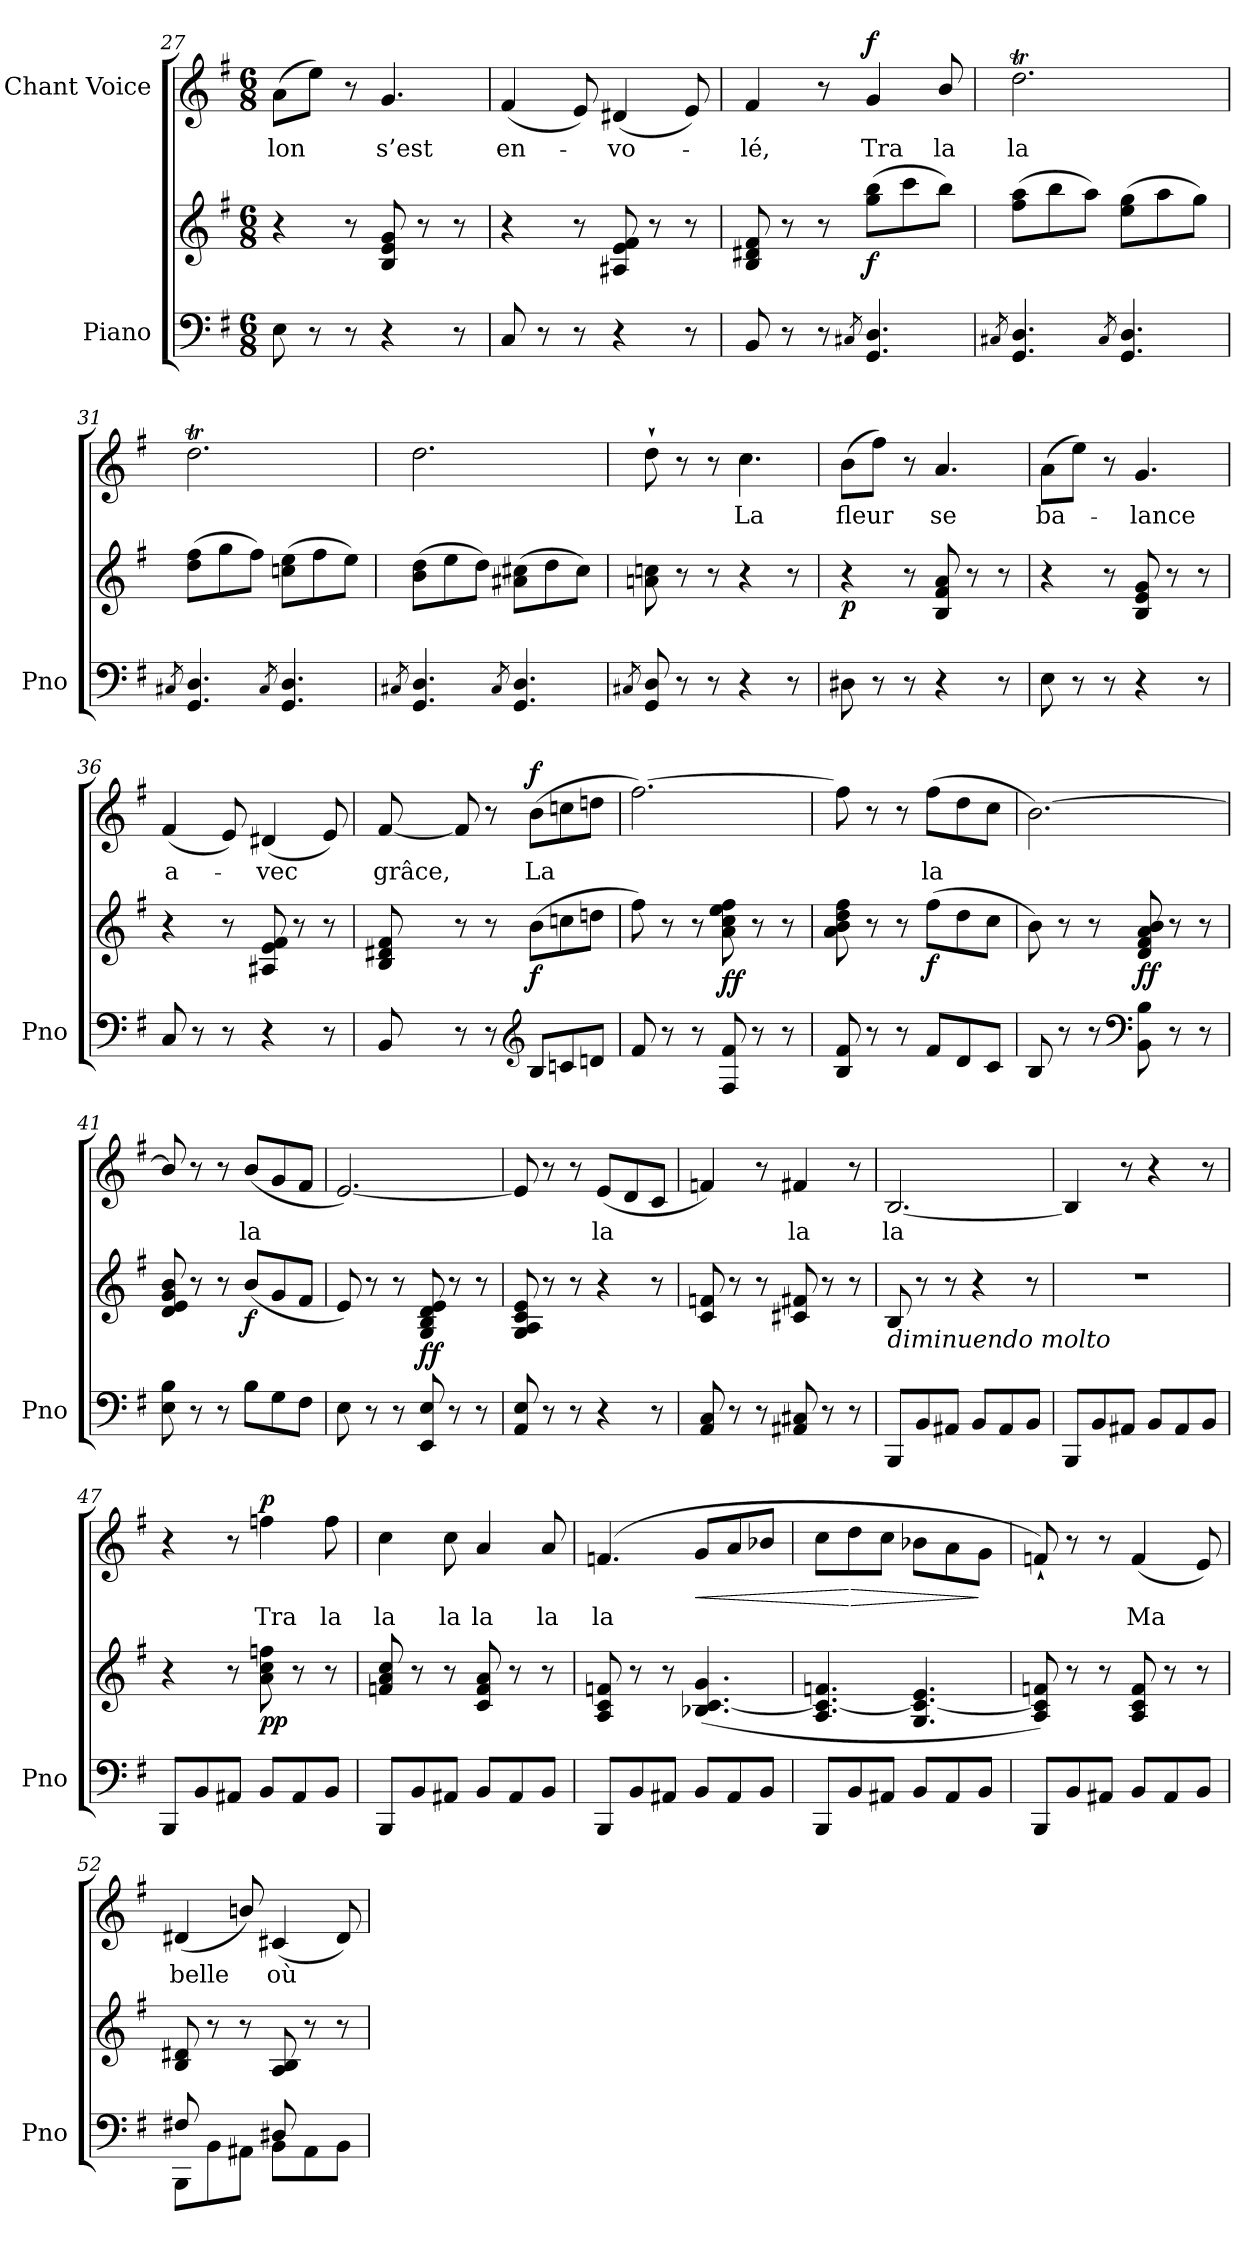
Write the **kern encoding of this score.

**kern	**kern	**dynam	**kern	**text	**dynam
*part2	*part2	*part2	*part1	*part1	*part1
*staff3	*staff2	*staff2/3	*staff1	*staff1	*staff1
*I"Piano	*	*	*I"Chant Voice	*	*
*I'Pno	*	*	*	*	*
*clefF4	*clefG2	*	*clefG2	*	*
*k[f#]	*k[f#]	*	*k[f#]	*	*
*M6/8	*M6/8	*	*M6/8	*	*
=27	=27	=27	=27	=27	=27
!	!	!	!	!LO:LY:b	!
8E\	4r	.	(8a\L	-lon	.
8r	.	.	8ee\J)	.	.
8r	8r	.	8r	.	.
!	!	!	!	!LO:LY:b	!
4r	8B/ 8e/ 8g/	.	4.g/	s’est	.
.	8r	.	.	.	.
8r	8r	.	.	.	.
=28	=28	=28	=28	=28	=28
!	!	!	!	!LO:LY:b	!
8C/	4r	.	(4f#/	en-	.
8r	.	.	.	.	.
8r	8r	.	8e/)	.	.
!	!	!	!	!LO:LY:b	!
4r	8A#X/ 8e/ 8f#/	.	(4d#X/	-vo-	.
.	8r	.	.	.	.
8r	8r	.	8e/)	.	.
=29	=29	=29	=29	=29	=29
!	!	!	!	!LO:LY:b	!
8BB/	8B/ 8d#X/ 8f#/	.	4f#/	-lé,	.
8r	8r	.	.	.	.
8r	8r	.	8r	.	.
8qC#X/	.	.	.	.	.
!	!	!LO:DY:b	!	!LO:LY:b	!LO:DY:a
4.GG/ 4.D/	(8gg\ 8bb\L	f	4g/	Tra	f
.	8ccc\	.	.	.	.
!	!	!	!	!LO:LY:b	!
.	8bb\J)	.	8b/	la	.
!!LO:LB:g=z
=30	=30	=30	=30	=30	=30
8qC#X/	.	.	.	.	.
!	!	!	!	!LO:LY:b	!
4.GG/ 4.D/	(8ff#\ 8aa\L	.	2.ddT\	la	.
.	8bb\	.	.	.	.
.	8aa\J)	.	.	.	.
8qC#/	.	.	.	.	.
4.GG/ 4.D/	(8ee\ 8gg\L	.	.	.	.
.	8aa\	.	.	.	.
.	8gg\J)	.	.	.	.
!!LO:LB:g=z
=31	=31	=31	=31	=31	=31
8qC#X/	.	.	.	.	.
4.GG/ 4.D/	(8dd\ 8ff#\L	.	2.ddT\	.	.
.	8gg\	.	.	.	.
.	8ff#\J)	.	.	.	.
8qC#/	.	.	.	.	.
4.GG/ 4.D/	(8ccn\ 8ee\L	.	.	.	.
.	8ff#\	.	.	.	.
.	8ee\J)	.	.	.	.
=32	=32	=32	=32	=32	=32
8qC#X/	.	.	.	.	.
4.GG/ 4.D/	(8b\ 8dd\L	.	2.ddTTT\	.	.
.	8ee\	.	.	.	.
.	8dd\J)	.	.	.	.
8qC#/	.	.	.	.	.
4.GG/ 4.D/	(8a#X\ 8cc#X\L	.	.	.	.
.	8dd\	.	.	.	.
.	8cc#\J)	.	.	.	.
=33	=33	=33	=33	=33	=33
8qC#X/	.	.	.	.	.
8GG/ 8D/	8an\ 8ccn\	.	8dd`\	.	.
8r	8r	.	8r	.	.
8r	8r	.	8r	.	.
!	!	!	!	!LO:LY:b	!
4r	4r	.	4.cc\	La	.
8r	8r	.	.	.	.
=34	=34	=34	=34	=34	=34
!	!	!LO:DY:b	!	!LO:LY:b	!
8D#X\	4r	p	(8b\L	fleur	.
8r	.	.	8ff#\J)	.	.
8r	8r	.	8r	.	.
!	!	!	!	!LO:LY:b	!
4r	8B/ 8f#/ 8a/	.	4.a/	se	.
.	8r	.	.	.	.
8r	8r	.	.	.	.
!!LO:PB:g=z
=35	=35	=35	=35	=35	=35
!	!	!	!	!LO:LY:b	!
8E\	4r	.	(8a\L	ba-	.
8r	.	.	8ee\J)	.	.
8r	8r	.	8r	.	.
!	!	!	!	!LO:LY:b	!
4r	8B/ 8e/ 8g/	.	4.g/	-lance	.
.	8r	.	.	.	.
8r	8r	.	.	.	.
!!LO:LB:g=z
=36	=36	=36	=36	=36	=36
!	!	!	!	!LO:LY:b	!
8C/	4r	.	(4f#/	a-	.
8r	.	.	.	.	.
8r	8r	.	8e/)	.	.
!	!	!	!	!LO:LY:b	!
4r	8A#X/ 8e/ 8f#/	.	(4d#X/	-vec	.
.	8r	.	.	.	.
8r	8r	.	8e/)	.	.
=37	=37	=37	=37	=37	=37
!	!	!	!	!LO:LY:b	!
8BB/	8B/ 8d#X/ 8f#/	.	[8f#/	grâce,	.
8r	8r	.	8f#/]	.	.
8r	8r	.	8r	.	.
*clefG2	*	*	*	*	*
!	!	!LO:DY:b	!	!LO:LY:b	!LO:DY:a
8B/L	(8b\L	f	(8b\L	La	f
8cn/	8ccn\	.	8ccn\	.	.
8dn/J	8ddn\J	.	8ddn\J	.	.
=38	=38	=38	=38	=38	=38
8f#/	8ff#\)	.	[2.ff#\)	.	.
8r	8r	.	.	.	.
8r	8r	.	.	.	.
!	!	!LO:DY:b	!	!	!
8F#/ 8f#/	8a\ 8cc\ 8ee\ 8ff#\	ff	.	.	.
8r	8r	.	.	.	.
8r	8r	.	.	.	.
=39	=39	=39	=39	=39	=39
8B/ 8f#/	8a\ 8b\ 8dd\ 8ff#\	.	8ff#\]	.	.
8r	8r	.	8r	.	.
8r	8r	.	8r	.	.
!	!	!LO:DY:b	!	!LO:LY:b	!
8f#/L	(8ff#\L	f	(8ff#\L	la	.
8d/	8dd\	.	8dd\	.	.
8c/J	8cc\J	.	8cc\J	.	.
!!LO:LB:g=z
=40	=40	=40	=40	=40	=40
8B/	8b\)	.	[2.b\)	.	.
8r	8r	.	.	.	.
8r	8r	.	.	.	.
*clefF4	*	*	*	*	*
!	!	!LO:DY:b	!	!	!
8BB\ 8B\	8d/ 8f#/ 8a/ 8b/	ff	.	.	.
8r	8r	.	.	.	.
8r	8r	.	.	.	.
!!LO:LB:g=z
=41	=41	=41	=41	=41	=41
8E\ 8B\	8d/ 8e/ 8g/ 8b/	.	8b/]	.	.
8r	8r	.	8r	.	.
8r	8r	.	8r	.	.
!	!	!LO:DY:b	!	!LO:LY:b	!
8B\L	(8b/L	f	(8b/L	la	.
8G\	8g/	.	8g/	.	.
8F#\J	8f#/J	.	8f#/J	.	.
=42	=42	=42	=42	=42	=42
8E\	8e/)	.	[2.e/)	.	.
8r	8r	.	.	.	.
8r	8r	.	.	.	.
!	!	!LO:DY:b	!	!	!
8EE/ 8E/	8G/ 8B/ 8d/ 8e/	ff	.	.	.
8r	8r	.	.	.	.
8r	8r	.	.	.	.
=43	=43	=43	=43	=43	=43
8AA/ 8E/	8G/ 8A/ 8c/ 8e/	.	8e/]	.	.
8r	8r	.	8r	.	.
8r	8r	.	8r	.	.
!	!	!	!	!LO:LY:b	!
4r	4r	.	(8e/L	la	.
.	.	.	8d/	.	.
8r	8r	.	8c/J	.	.
=44	=44	=44	=44	=44	=44
8AA/ 8C/	8c/ 8fn/	.	4fn/)	.	.
8r	8r	.	.	.	.
8r	8r	.	8r	.	.
!	!	!	!	!LO:LY:b	!
8AA#X/ 8C#X/	8c#X/ 8f#X/	.	4f#X/	la	.
8r	8r	.	.	.	.
8r	8r	.	8r	.	.
!!LO:LB:g=z
=45	=45	=45	=45	=45	=45
!	!LO:TX:b:i:t=diminuendo molto	!	!	!	!
!	!	!	!	!LO:LY:b	!
8BBB/L	8B/	.	[2.B/	la	.
8BB/	8r	.	.	.	.
8AA#X/J	8r	.	.	.	.
8BB/L	4r	.	.	.	.
8AA#/	.	.	.	.	.
8BB/J	8r	.	.	.	.
!!LO:PB:g=z
=46	=46	=46	=46	=46	=46
8BBB/L	2.r	.	4B/]	.	.
8BB/	.	.	.	.	.
8AA#X/J	.	.	8r	.	.
8BB/L	.	.	4r	.	.
8AA#/	.	.	.	.	.
8BB/J	.	.	8r	.	.
=47	=47	=47	=47	=47	=47
8BBB/L	4r	.	4r	.	.
8BB/	.	.	.	.	.
8AA#X/J	8r	.	8r	.	.
!	!	!LO:DY:b	!	!LO:LY:b	!LO:DY:a
8BB/L	8a\ 8cc\ 8ffn\	pp	4ffn\	Tra	p
8AA#/	8r	.	.	.	.
!	!	!	!	!LO:LY:b	!
8BB/J	8r	.	8ff\	la	.
=48	=48	=48	=48	=48	=48
!	!	!	!	!LO:LY:b	!
8BBB/L	8fn/ 8a/ 8cc/	.	4cc\	la	.
8BB/	8r	.	.	.	.
!	!	!	!	!LO:LY:b	!
8AA#X/J	8r	.	8cc\	la	.
!	!	!	!	!LO:LY:b	!
8BB/L	8c/ 8f/ 8a/	.	4a/	la	.
8AA#/	8r	.	.	.	.
!	!	!	!	!LO:LY:b	!
8BB/J	8r	.	8a/	la	.
=49	=49	=49	=49	=49	=49
!	!	!	!	!LO:LY:b	!
8BBB/L	8A/ 8c/ 8fn/	.	(4.fn/	la	.
8BB/	8r	.	.	.	.
8AA#X/J	8r	.	.	.	.
!	!	!	!	!	!LO:HP:b
8BB/L	(4.B-X/ [<4.c/ 4.g/	.	8g/L	.	<
8AA#/	.	.	8a/	.	.
8BB/J	.	.	8b-X/J	.	.
!!LO:LB:g=z
=50	=50	=50	=50	=50	=50
8BBB/L	4.A/ 4.c/_ 4.fn/	.	8cc\L	.	.
!	!	!	!	!	!LO:HP:n=1:b
8BB/	.	.	8dd\	.	[ >
8AA#X/J	.	.	8cc\J	.	.
8BB/L	4.G/ 4.c/_ 4.e/	.	8b-X\L	.	.
8AA#/	.	.	8a\	.	.
8BB/J	.	.	8g\J	.	]
!!LO:LB:g=z
=51	=51	=51	=51	=51	=51
8BBB/L	8A/ 8c/] 8fn/)	.	8fn`/)	.	.
8BB/	8r	.	8r	.	.
8AA#X/J	8r	.	8r	.	.
!	!	!	!	!LO:LY:b	!
8BB/L	8A/ 8c/ 8f/	.	(4f/	Ma	.
8AA#/	8r	.	.	.	.
8BB/J	8r	.	8e/)	.	.
=52	=52	=52	=52	=52	=52
*^	*	*	*	*	*
!	!	!	!	!	!LO:LY:b	!
8F#X/	8BBB\L	8B/ 8d#X/	.	(4d#X/	belle	.
8ryy	8BB\	8r	.	.	.	.
8ryy	8AA#X\J	8r	.	8bn/)	.	.
!	!	!	!	!	!LO:LY:b	!
8D#X/	8BB\L	8A/ 8B/	.	(4c#X/	où	.
8ryy	8AA#\	8r	.	.	.	.
8ryy	8BB\J	8r	.	8d#/)	.	.
*v	*v	*	*	*	*	*
=	=	=	=	=	=
*-	*-	*-	*-	*-	*-
